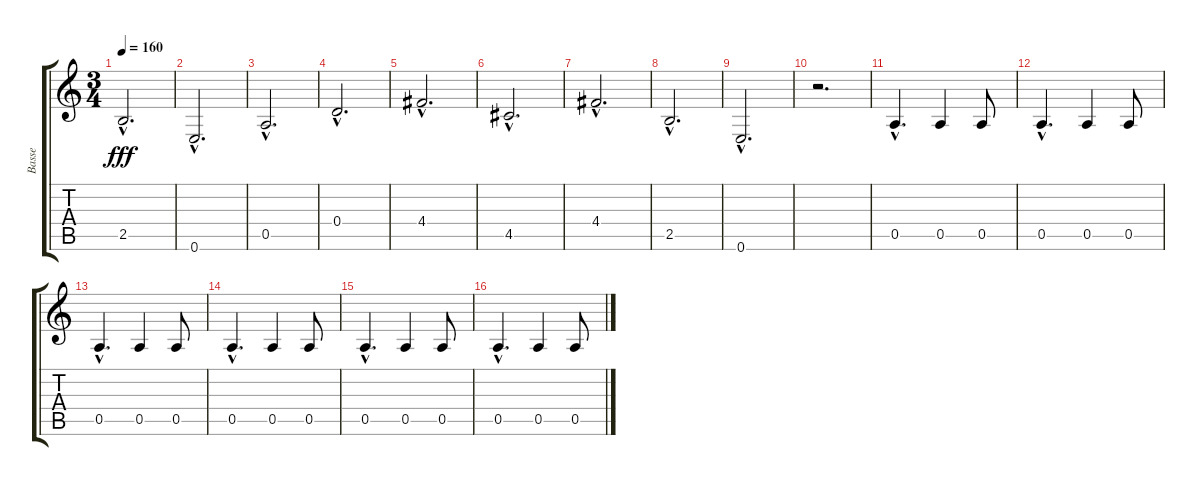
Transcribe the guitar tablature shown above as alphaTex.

\track ("Basse" "Basse") {instrument electricbassfinger}
\staff {score tabs}
\tuning (E4 B3 G3 D3 A2 E2) {hide}
\ts (3 4)
\tempo 160
\clef g2
\ks c
2.5{hac}.2{d dy fff} |
0.6{hac}.2{d} |
0.5{hac}.2{d} |
0.4{hac}.2{d} |
4.4{hac}.2{d} |
4.5{hac}.2{d} |
4.4{hac}.2{d} |
2.5{hac}.2{d} |
0.6{hac}.2{d} |
r.2{d} |
0.5{hac}.4{d} 0.5.4 0.5.8 |
0.5{hac}.4{d} 0.5.4 0.5.8 |
0.5{hac}.4{d} 0.5.4 0.5.8 |
0.5{hac}.4{d} 0.5.4 0.5.8 |
0.5{hac}.4{d} 0.5.4 0.5.8 |
0.5{hac}.4{d} 0.5.4 0.5.8
